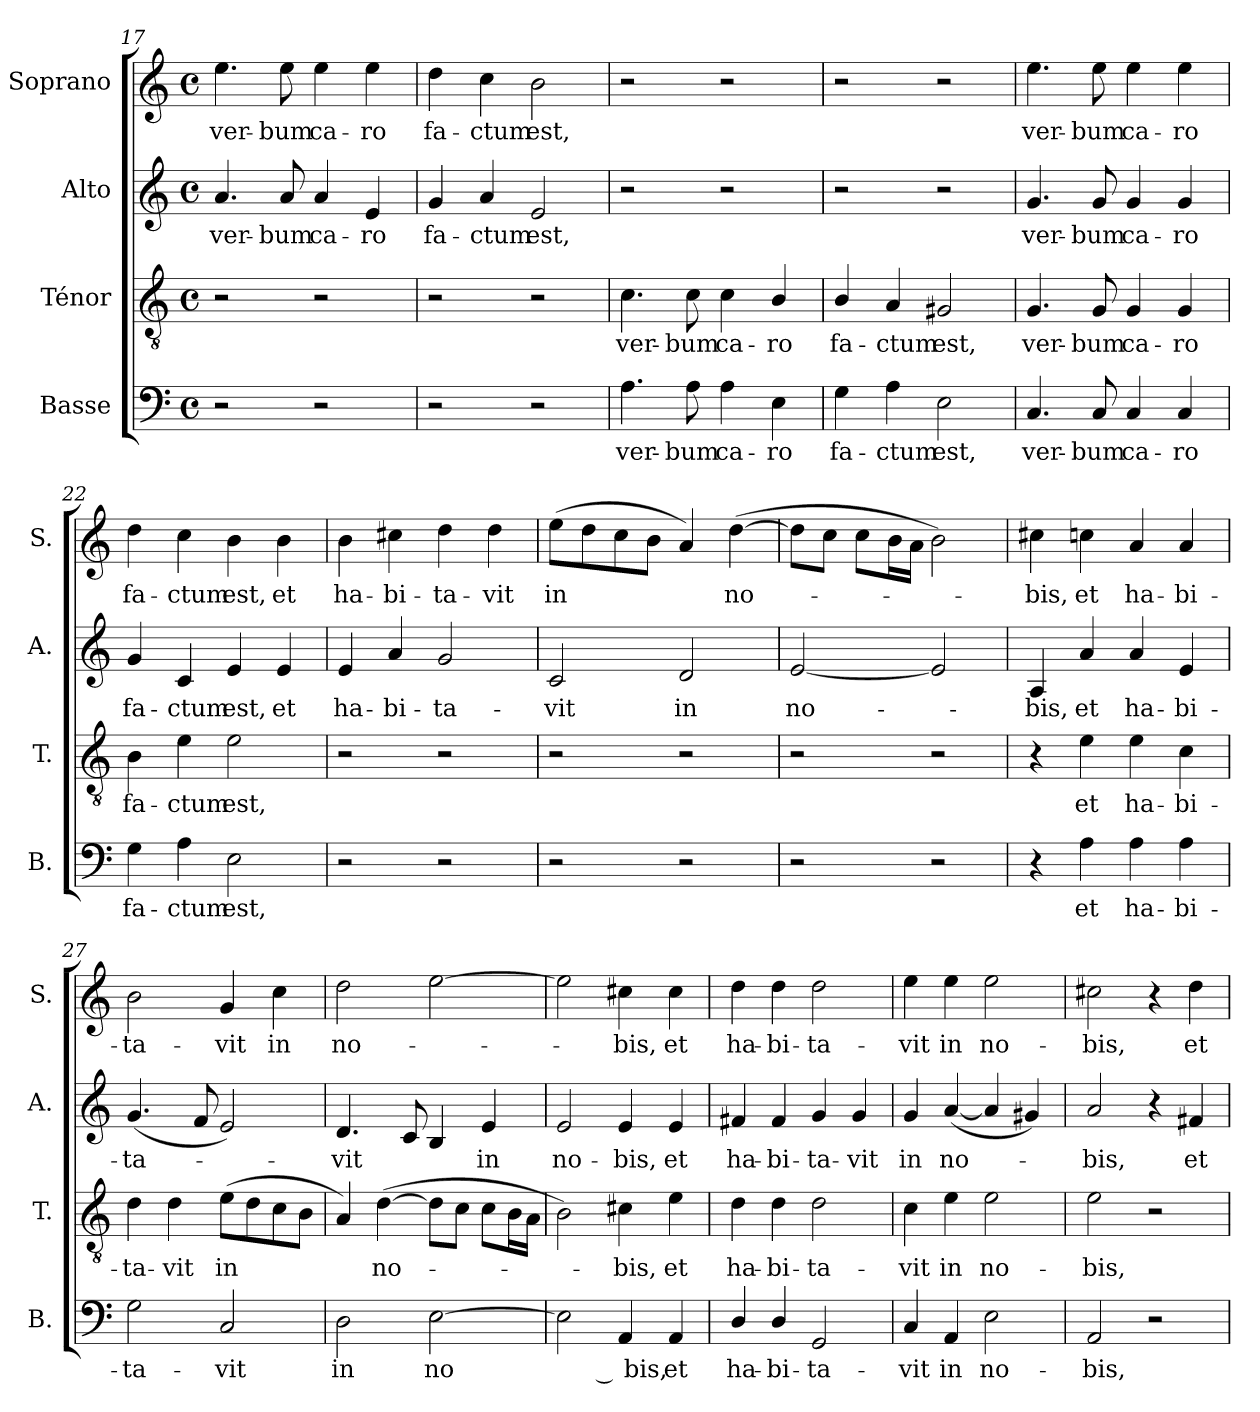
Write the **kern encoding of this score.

**kern	**text	**kern	**text	**kern	**text	**kern	**text
*part4	*part4	*part3	*part3	*part2	*part2	*part1	*part1
*staff4	*staff4	*staff3	*staff3	*staff2	*staff2	*staff1	*staff1
*I"Basse	*	*I"Ténor	*	*I"Alto	*	*I"Soprano	*
*I'B.	*	*I'T.	*	*I'A.	*	*I'S.	*
*clefF4	*	*clefGv2	*	*clefG2	*	*clefG2	*
*k[]	*	*k[]	*	*k[]	*	*k[]	*
*M4/4	*	*M4/4	*	*M4/4	*	*M4/4	*
*met(c)	*	*met(c)	*	*met(c)	*	*met(c)	*
=17	=17	=17	=17	=17	=17	=17	=17
!	!	!	!	!	!LO:LY:b	!	!LO:LY:b
2r	.	2r	.	4.a/	ver-	4.ee\	ver-
!	!	!	!	!	!LO:LY:b	!	!LO:LY:b
.	.	.	.	8a/	-bum	8ee\	-bum
!	!	!	!	!	!LO:LY:b	!	!LO:LY:b
2r	.	2r	.	4a/	ca-	4ee\	ca-
!	!	!	!	!	!LO:LY:b	!	!LO:LY:b
.	.	.	.	4e/	-ro	4ee\	-ro
=18	=18	=18	=18	=18	=18	=18	=18
!	!	!	!	!	!LO:LY:b	!	!LO:LY:b
2r	.	2r	.	4g/	fa-	4dd\	fa-
!	!	!	!	!	!LO:LY:b	!	!LO:LY:b
.	.	.	.	4a/	-ctum	4cc\	-ctum
!	!	!	!	!	!LO:LY:b	!	!LO:LY:b
2r	.	2r	.	2e/	est,	2b\	est,
!!LO:LB:g=z
=19	=19	=19	=19	=19	=19	=19	=19
!	!LO:LY:b	!	!LO:LY:b	!	!	!	!
4.A\	ver-	4.c\	ver-	2r	.	2r	.
!	!LO:LY:b	!	!LO:LY:b	!	!	!	!
8A\	-bum	8c\	-bum	.	.	.	.
!	!LO:LY:b	!	!LO:LY:b	!	!	!	!
4A\	ca-	4c\	ca-	2r	.	2r	.
!	!LO:LY:b	!	!LO:LY:b	!	!	!	!
4E\	-ro	4B/	-ro	.	.	.	.
=20	=20	=20	=20	=20	=20	=20	=20
!	!LO:LY:b	!	!LO:LY:b	!	!	!	!
4G\	fa-	4B/	fa-	2r	.	2r	.
!	!LO:LY:b	!	!LO:LY:b	!	!	!	!
4A\	-ctum	4A/	-ctum	.	.	.	.
!	!LO:LY:b	!	!LO:LY:b	!	!	!	!
2E\	est,	2G#X/	est,	2r	.	2r	.
=21	=21	=21	=21	=21	=21	=21	=21
!	!LO:LY:b	!	!LO:LY:b	!	!LO:LY:b	!	!LO:LY:b
4.C/	ver-	4.G/	ver-	4.g/	ver-	4.ee\	ver-
!	!LO:LY:b	!	!LO:LY:b	!	!LO:LY:b	!	!LO:LY:b
8C/	-bum	8G/	-bum	8g/	-bum	8ee\	-bum
!	!LO:LY:b	!	!LO:LY:b	!	!LO:LY:b	!	!LO:LY:b
4C/	ca-	4G/	ca-	4g/	ca-	4ee\	ca-
!	!LO:LY:b	!	!LO:LY:b	!	!LO:LY:b	!	!LO:LY:b
4C/	-ro	4G/	-ro	4g/	-ro	4ee\	-ro
=22	=22	=22	=22	=22	=22	=22	=22
!	!LO:LY:b	!	!LO:LY:b	!	!LO:LY:b	!	!LO:LY:b
4G\	fa-	4B\	fa-	4g/	fa-	4dd\	fa-
!	!LO:LY:b	!	!LO:LY:b	!	!LO:LY:b	!	!LO:LY:b
4A\	-ctum	4e\	-ctum	4c/	-ctum	4cc\	-ctum
!	!LO:LY:b	!	!LO:LY:b	!	!LO:LY:b	!	!LO:LY:b
2E\	est,	2e\	est,	4e/	est,	4b\	est,
!	!	!	!	!	!LO:LY:b	!	!LO:LY:b
.	.	.	.	4e/	et	4b\	et
=23	=23	=23	=23	=23	=23	=23	=23
!	!	!	!	!	!LO:LY:b	!	!LO:LY:b
2r	.	2r	.	4e/	ha-	4b\	ha-
!	!	!	!	!	!LO:LY:b	!	!LO:LY:b
.	.	.	.	4a/	-bi-	4cc#X\	-bi-
!	!	!	!	!	!LO:LY:b	!	!LO:LY:b
2r	.	2r	.	2g/	-ta-	4dd\	-ta-
!	!	!	!	!	!	!	!LO:LY:b
.	.	.	.	.	.	4dd\	-vit
=24	=24	=24	=24	=24	=24	=24	=24
!	!	!	!	!	!LO:LY:b	!	!LO:LY:b
2r	.	2r	.	2c/	-vit	(>8ee\L	in
.	.	.	.	.	.	8dd\	.
.	.	.	.	.	.	8cc\	.
.	.	.	.	.	.	8b\J	.
!	!	!	!	!	!LO:LY:b	!	!
2r	.	2r	.	2d/	in	4a/)	.
!	!	!	!	!	!	!	!LO:LY:b
.	.	.	.	.	.	(>[4dd\	no-
!!LO:LB:g=z
=25	=25	=25	=25	=25	=25	=25	=25
!	!	!	!	!	!LO:LY:b	!	!
2r	.	2r	.	[2e/	no-	8dd\L]	.
.	.	.	.	.	.	8cc\J	.
.	.	.	.	.	.	8cc\L	.
.	.	.	.	.	.	16b\L	.
.	.	.	.	.	.	16a\JJ	.
2r	.	2r	.	2e/]	.	2b\)	.
=26	=26	=26	=26	=26	=26	=26	=26
!	!	!	!	!	!LO:LY:b	!	!LO:LY:b
4r	.	4r	.	4A/	bis,	4cc#X\	bis,
!	!LO:LY:b	!	!LO:LY:b	!	!LO:LY:b	!	!LO:LY:b
4A\	et	4e\	et	4a/	et	4ccn\	et
!	!LO:LY:b	!	!LO:LY:b	!	!LO:LY:b	!	!LO:LY:b
4A\	ha-	4e\	ha-	4a/	ha-	4a/	ha-
!	!LO:LY:b	!	!LO:LY:b	!	!LO:LY:b	!	!LO:LY:b
4A\	-bi-	4c\	-bi-	4e/	-bi-	4a/	-bi-
=27	=27	=27	=27	=27	=27	=27	=27
!	!LO:LY:b	!	!LO:LY:b	!	!LO:LY:b	!	!LO:LY:b
2G\	-ta-	4d\	-ta-	(<4.g/	-ta-	2b\	-ta-
!	!	!	!LO:LY:b	!	!	!	!
.	.	4d\	-vit	.	.	.	.
.	.	.	.	8f/	.	.	.
!	!LO:LY:b	!	!LO:LY:b	!	!	!	!LO:LY:b
2C/	-vit	(>8e\L	in	2e/)	.	4g/	-vit
.	.	8d\	.	.	.	.	.
!	!	!	!	!	!	!	!LO:LY:b
.	.	8c\	.	.	.	4cc\	in
.	.	8B\J	.	.	.	.	.
=28	=28	=28	=28	=28	=28	=28	=28
!	!LO:LY:b	!	!	!	!LO:LY:b	!	!LO:LY:b
2D\	in	4A/)	.	4.d/	vit	2dd\	no-
!	!	!	!LO:LY:b	!	!	!	!
.	.	(>[4d\	no-	.	.	.	.
.	.	.	.	8c/	.	.	.
!	!LO:LY:b	!	!	!	!	!	!
[2E\	no	8d\L]	.	4B/	.	[2ee\	.
.	.	8c\J	.	.	.	.	.
!	!	!	!	!	!LO:LY:b	!	!
.	.	8c\L	.	4e/	in	.	.
.	.	16B\L	.	.	.	.	.
.	.	16A\JJ	.	.	.	.	.
=29	=29	=29	=29	=29	=29	=29	=29
!	!	!	!	!	!LO:LY:b	!	!
2E\]	.	2B\)	.	2e/	no-	2ee\]	.
!	!LO:LY:b	!	!LO:LY:b	!	!LO:LY:b	!	!LO:LY:b
4AA/	-­ bis,	4c#X\	bis,	4e/	-bis,	4cc#X\	-bis,
!	!LO:LY:b	!	!LO:LY:b	!	!LO:LY:b	!	!LO:LY:b
4AA/	et	4e\	et	4e/	et	4cc#\	et
=30	=30	=30	=30	=30	=30	=30	=30
!	!LO:LY:b	!	!LO:LY:b	!	!LO:LY:b	!	!LO:LY:b
4D/	ha-	4d\	ha-	4f#X/	ha-	4dd\	ha-
!	!LO:LY:b	!	!LO:LY:b	!	!LO:LY:b	!	!LO:LY:b
4D/	-bi-	4d\	-bi-	4f#/	-bi-	4dd\	-bi-
!	!LO:LY:b	!	!LO:LY:b	!	!LO:LY:b	!	!LO:LY:b
2GG/	-ta-	2d\	-ta-	4g/	-ta-	2dd\	-ta-
!	!	!	!	!	!LO:LY:b	!	!
.	.	.	.	4g/	-vit	.	.
=31	=31	=31	=31	=31	=31	=31	=31
!	!LO:LY:b	!	!LO:LY:b	!	!LO:LY:b	!	!LO:LY:b
4C/	-vit	4c\	-vit	4g/	in	4ee\	-vit
!	!LO:LY:b	!	!LO:LY:b	!	!LO:LY:b	!	!LO:LY:b
4AA/	in	4e\	in	(<[4a/	no-	4ee\	in
!	!LO:LY:b	!	!LO:LY:b	!	!	!	!LO:LY:b
2E\	no-	2e\	no-	4a/]	.	2ee\	no-
.	.	.	.	4g#X/)	.	.	.
!!LO:PB:g=z
=32	=32	=32	=32	=32	=32	=32	=32
!	!LO:LY:b	!	!LO:LY:b	!	!LO:LY:b	!	!LO:LY:b
2AA/	-bis,	2e\	-bis,	2a/	bis,	2cc#X\	-bis,
2r	.	2r	.	4r	.	4r	.
!	!	!	!	!	!LO:LY:b	!	!LO:LY:b
.	.	.	.	4f#X/	et	4dd\	et
=	=	=	=	=	=	=	=
*-	*-	*-	*-	*-	*-	*-	*-
